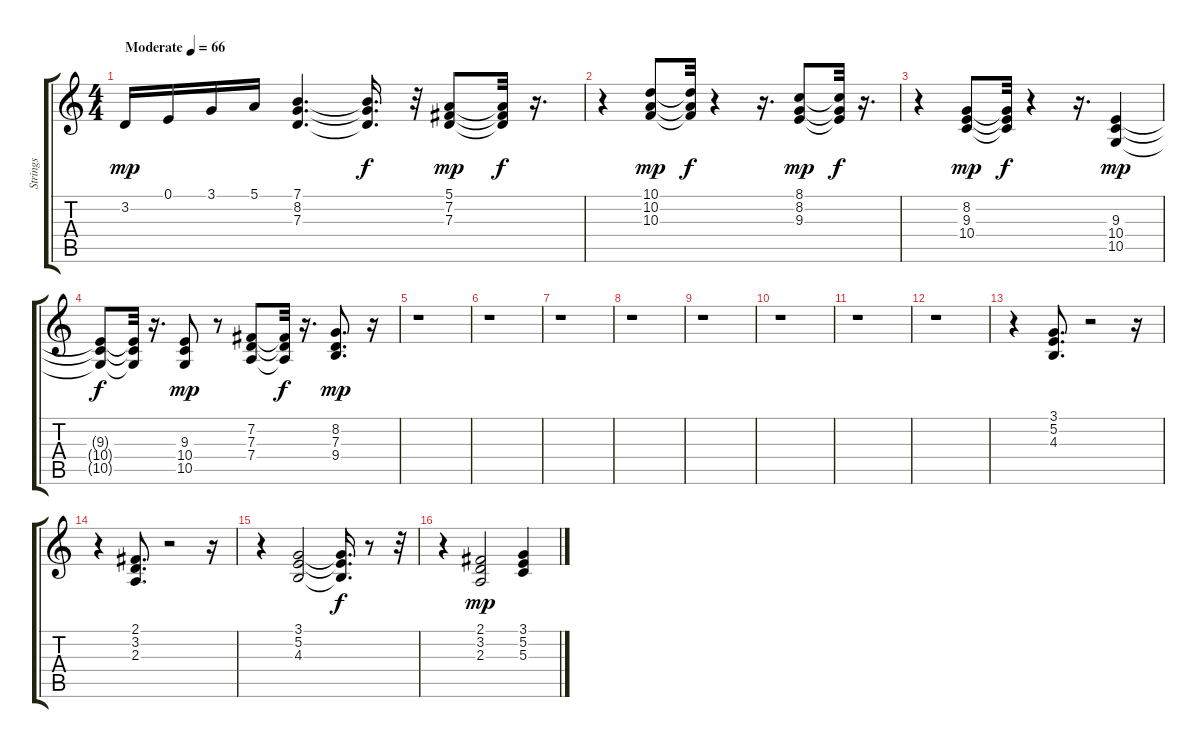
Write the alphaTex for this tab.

\track ("Strings" "Strings") {instrument stringensemble1}
\staff {score tabs}
\tuning (E4 B3 G3 D3 A2 E2) {hide}
\ts (4 4)
\tempo (66 "Moderate")
\clef g2
\ks c
3.2.16{dy mp instrument stringensemble1} 0.1.16 3.1.16 5.1.16 (7.1 8.2 7.3).4{d} (7.1{t} 8.2{t} 7.3{t}).16{d dy f} r.32 (5.1 7.2 7.3).8{dy mp} (5.1{t} 7.2{t} 7.3{t}).32{dy f} r.16{d} |
r.4 (10.1 10.2 10.3).8{dy mp} (10.1{t} 10.2{t} 10.3{t}).32{dy f} r.4 r.16{d} (8.1 8.2 9.3).8{dy mp} (8.1{t} 8.2{t} 9.3{t}).32{dy f} r.16{d} |
r.4 (8.2 9.3 10.4).8{dy mp} (8.2{t} 9.3{t} 10.4{t}).32{dy f} r.4 r.16{d} (9.3 10.4 10.5).4{dy mp} |
(9.3{t} 10.4{t} 10.5{t}).8{dy f} (9.3{t} 10.4{t} 10.5{t}).32 r.16{d} (9.3 10.4 10.5).8{dy mp} r.8 (7.2 7.3 7.4).8 (7.2{t} 7.3{t} 7.4{t}).32{dy f} r.16{d} (8.2 7.3 9.4).8{d dy mp} r.16 |
r.1 |
r.1 |
r.1 |
r.1 |
r.1 |
r.1 |
r.1 |
r.1 |
r.4 (3.1 5.2 4.3).8{d} r.2 r.16 |
r.4 (2.1 3.2 2.3).8{d} r.2 r.16 |
r.4 (3.1 5.2 4.3).2 (3.1{t} 5.2{t} 4.3{t}).16{d dy f} r.8 r.32 |
r.4 (2.1 3.2 2.3).2{dy mp} (3.1 5.2 5.3).4
